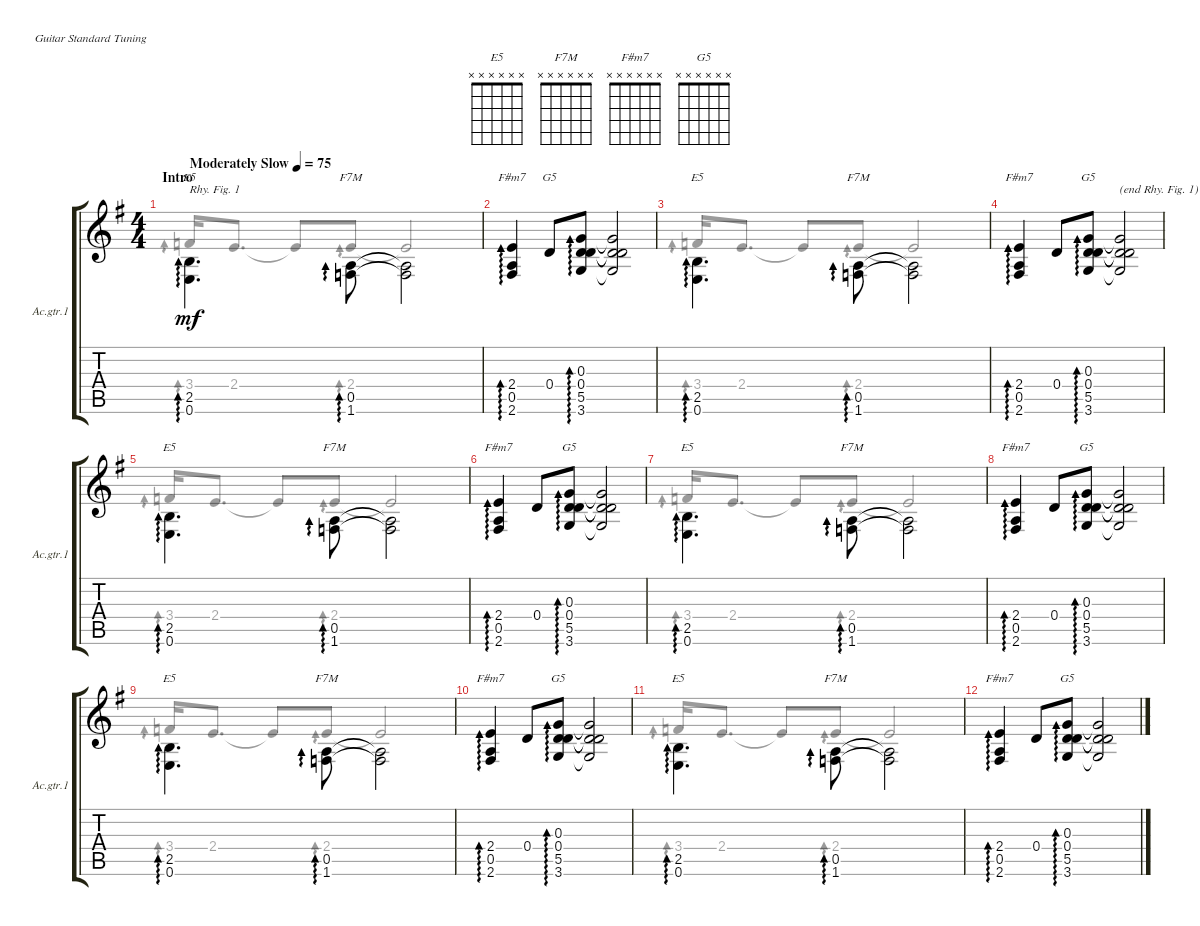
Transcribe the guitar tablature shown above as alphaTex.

\defaultSystemsLayout 4
\bracketExtendMode groupsimilarinstruments
\useSystemSignSeparator
\singleTrackTrackNamePolicy allsystems
\multiTrackTrackNamePolicy allsystems
\firstSystemTrackNameOrientation horizontal
\otherSystemsTrackNameOrientation horizontal
\track ("Acous. gtr. 1" "Ac.gtr.1") {instrument acousticguitarsteel}
\staff {score tabs}
\tuning (E4 B3 G3 D3 A2 E2)
\chord ("E5" x x x x x x)
\chord ("F7M" x x x x x x)
\chord ("F#m7" x x x x x x)
\chord ("G5" x x x x x x)
\voice
\ts (4 4)
\section ("" "Intro")
\tempo (75 "Moderately Slow")
\clef g2
\ks eminor
(0.6 2.5).4{d ad 0 ch "E5" txt "Rhy. Fig. 1" dy mf instrument acousticguitarsteel beam invert} (1.6 0.5).8{ad 0 ch "F7M" beam invert} (1.6{t} 0.5{t}).2{beam invert} |
(2.6 0.5 2.4).4{ad 0 ch "F#m7"} 0.4.8{ch "G5"} (3.6 5.5 0.4 0.3).8{ad 0} (3.6{t} 5.5{t} 0.4{t} 0.3{t}).2 |
\scale
0.529528 (0.6 2.5).4{d ad 0 ch "E5" beam invert} (1.6 0.5).8{ad 0 ch "F7M" beam invert} (1.6{t} 0.5{t}).2{beam invert} |
\scale
0.470085 (2.6 0.5 2.4).4{ad 0 ch "F#m7"} 0.4.8 (3.6 5.5 0.4 0.3).8{ad 0 ch "G5"} (3.6{t} 5.5{t} 0.4{t} 0.3{t}).2{txt "(end Rhy. Fig. 1)"} |
(0.6 2.5).4{d ad 0 ch "E5" beam invert} (1.6 0.5).8{ad 0 ch "F7M" beam invert} (1.6{t} 0.5{t}).2{beam invert} |
(2.6 0.5 2.4).4{ad 0 ch "F#m7"} 0.4.8 (3.6 5.5 0.4 0.3).8{ad 0 ch "G5"} (3.6{t} 5.5{t} 0.4{t} 0.3{t}).2 |
(0.6 2.5).4{d ad 0 ch "E5" beam invert} (1.6 0.5).8{ad 0 ch "F7M" beam invert} (1.6{t} 0.5{t}).2{beam invert} |
(2.6 0.5 2.4).4{ad 0 ch "F#m7"} 0.4.8 (3.6 5.5 0.4 0.3).8{ad 0 ch "G5"} (3.6{t} 5.5{t} 0.4{t} 0.3{t}).2 |
(0.6 2.5).4{d ad 0 ch "E5" beam invert} (1.6 0.5).8{ad 0 ch "F7M" beam invert} (1.6{t} 0.5{t}).2{beam invert} |
(2.6 0.5 2.4).4{ad 0 ch "F#m7"} 0.4.8 (3.6 5.5 0.4 0.3).8{ad 0 ch "G5"} (3.6{t} 5.5{t} 0.4{t} 0.3{t}).2 |
(0.6 2.5).4{d ad 0 ch "E5" beam invert} (1.6 0.5).8{ad 0 ch "F7M" beam invert} (1.6{t} 0.5{t}).2{beam invert} |
(2.6 0.5 2.4).4{ad 0 ch "F#m7"} 0.4.8 (3.6 5.5 0.4 0.3).8{ad 0 ch "G5"} (3.6{t} 5.5{t} 0.4{t} 0.3{t}).2 |
|
|
|
\voice
\clef g2
\ottava regular
\simile none
\ks eminor
3.4.16{ad 0 dy mf beam invert} 2.4.8{d} 2.4{t}.8{beam invert} 2.4.8{ad 0} 2.4{t}.2{beam invert} |
|
\scale
0.529528 3.4.16{ad 0 beam invert} 2.4.8{d} 2.4{t}.8{beam invert} 2.4.8{ad 0} 2.4{t}.2{beam invert} |
\scale
0.470085 |
3.4.16{ad 0 beam invert} 2.4.8{d} 2.4{t}.8{beam invert} 2.4.8{ad 0} 2.4{t}.2{beam invert} |
|
3.4.16{ad 0 beam invert} 2.4.8{d} 2.4{t}.8{beam invert} 2.4.8{ad 0} 2.4{t}.2{beam invert} |
|
3.4.16{ad 0 beam invert} 2.4.8{d} 2.4{t}.8{beam invert} 2.4.8{ad 0} 2.4{t}.2{beam invert} |
|
3.4.16{ad 0 beam invert} 2.4.8{d} 2.4{t}.8{beam invert} 2.4.8{ad 0} 2.4{t}.2{beam invert} |
|
|
|
|
